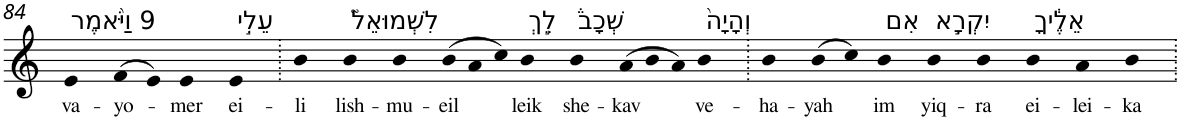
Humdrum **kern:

**kern	**text
*part1	*part1
*staff1	*staff1
*I"Piano	*
*I'Pno	*
!!LO:PB:g=z
*clefG2	*
*k[]	*
=84	=84
!LO:TX:a:t=9 וַיֹּ֨אמֶר	!
!	!LO:LY:b
4e	va-
!	!LO:LY:b
(>8f	-yo-
8e)	.
!	!LO:LY:b
4e	-mer
!LO:TX:a:t=עֵלִ֣י	!
!	!LO:LY:b
4e	ei-
=85.	=85.
!	!LO:LY:b
4b	-li
!LO:TX:a:t=לִשְׁמוּאֵל֮	!
!	!LO:LY:b
4b	lish-
!	!LO:LY:b
4b	-mu-
*Xtuplet	*
!	!LO:LY:b
(>12b	-eil
12a	.
12cc)	.
!LO:TX:a:t=לֵ֣ךְ	!
!	!LO:LY:b
4b	leik
!LO:TX:a:t=שְׁכָב֒	!
!	!LO:LY:b
4b	she-
!	!LO:LY:b
(>12a	-kav
12b	.
12a)	.
!LO:TX:a:t=וְהָיָה֙	!
!	!LO:LY:b
4b	ve-
=86.	=86.
!	!LO:LY:b
4b	-ha-
!	!LO:LY:b
(>8b	-yah
8cc)	.
!LO:TX:a:t=אִם	!
!	!LO:LY:b
4b	im
!LO:TX:a:t=יִקְרָ֣א	!
!	!LO:LY:b
4b	yiq-
!	!LO:LY:b
4b	-ra
!LO:TX:a:t=אֵלֶ֔יךָ	!
!	!LO:LY:b
4b	ei-
!	!LO:LY:b
4a	-lei-
!	!LO:LY:b
4b	-ka
=.	=.
*-	*-
